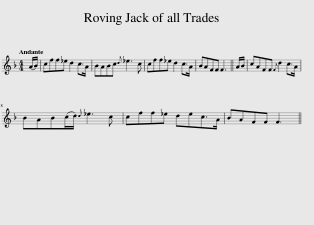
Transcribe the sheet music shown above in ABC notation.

X:1
L:1/8
Q:1/4=88
M:4/4
I:linebreak $
K:F
V:1 treble
V:1
 (A/B/) | cff_e d2 c>A | BABc{d} _e3 c | cff_e d2 c>A | BAFF F3 || %5
 A/B/ | cAFF{F} d2 c>A |$ BAB(c/d/){d} _e3 c | cff_e dec>A | BAFF F3 || %10
